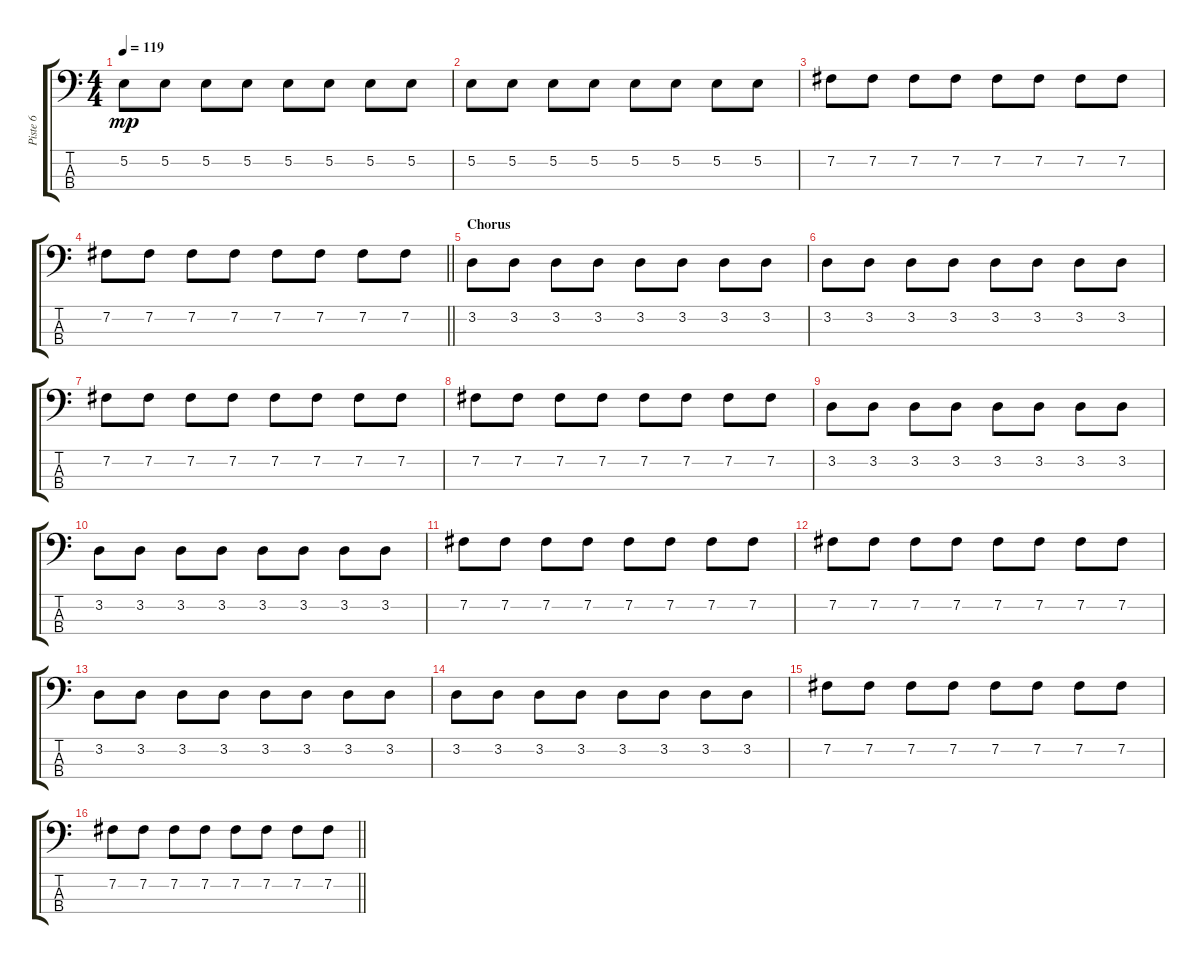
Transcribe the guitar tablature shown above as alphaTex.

\track ("Piste 6" "Piste 6") {instrument electricbasspick}
\staff {score tabs}
\tuning (E2 B1 Gb1 B0) {hide}
\ts (4 4)
\tempo 119
\clef f4
\ks c
5.2.8{dy mp} 5.2.8 5.2.8 5.2.8 5.2.8 5.2.8 5.2.8 5.2.8 |
5.2.8 5.2.8 5.2.8 5.2.8 5.2.8 5.2.8 5.2.8 5.2.8 |
7.2.8 7.2.8 7.2.8 7.2.8 7.2.8 7.2.8 7.2.8 7.2.8 |
\barLineRight lightlight
7.2.8 7.2.8 7.2.8 7.2.8 7.2.8 7.2.8 7.2.8 7.2.8 |
\section ("" "Chorus")
3.2.8 3.2.8 3.2.8 3.2.8 3.2.8 3.2.8 3.2.8 3.2.8 |
3.2.8 3.2.8 3.2.8 3.2.8 3.2.8 3.2.8 3.2.8 3.2.8 |
7.2.8 7.2.8 7.2.8 7.2.8 7.2.8 7.2.8 7.2.8 7.2.8 |
7.2.8 7.2.8 7.2.8 7.2.8 7.2.8 7.2.8 7.2.8 7.2.8 |
3.2.8 3.2.8 3.2.8 3.2.8 3.2.8 3.2.8 3.2.8 3.2.8 |
3.2.8 3.2.8 3.2.8 3.2.8 3.2.8 3.2.8 3.2.8 3.2.8 |
7.2.8 7.2.8 7.2.8 7.2.8 7.2.8 7.2.8 7.2.8 7.2.8 |
7.2.8 7.2.8 7.2.8 7.2.8 7.2.8 7.2.8 7.2.8 7.2.8 |
3.2.8 3.2.8 3.2.8 3.2.8 3.2.8 3.2.8 3.2.8 3.2.8 |
3.2.8 3.2.8 3.2.8 3.2.8 3.2.8 3.2.8 3.2.8 3.2.8 |
7.2.8 7.2.8 7.2.8 7.2.8 7.2.8 7.2.8 7.2.8 7.2.8 |
\barLineRight lightlight
7.2.8 7.2.8 7.2.8 7.2.8 7.2.8 7.2.8 7.2.8 7.2.8
